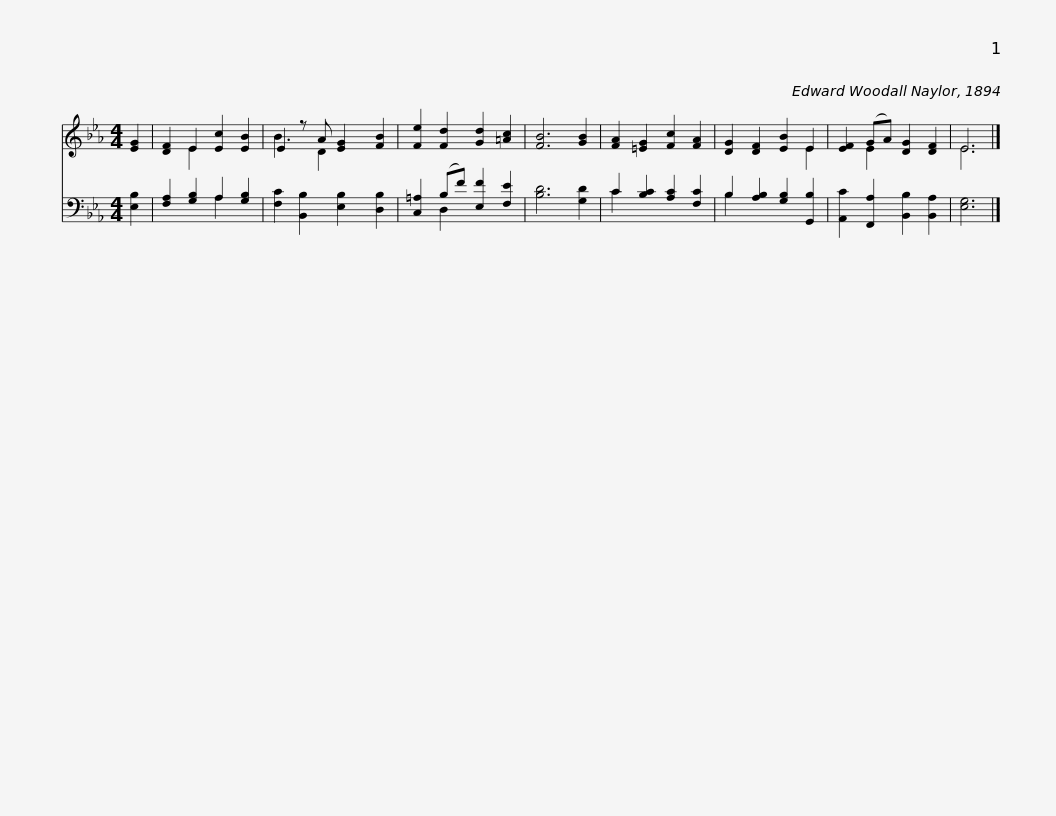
X:1
%%score ( 1 2 ) ( 3 4 )
L:1/8
M:4/4
I:linebreak $
K:Eb
V:1 treble
V:2 treble
V:3 bass
V:4 bass
V:1
 [EG]2 | [DF]2 E2 [Ec]2 [EB]2 | E2 z A [EG]2 [FB]2 | [Fe]2 [Fd]2 [Gd]2 [=Ac]2 | [FB]6 [GB]2 | %5
 [FA]2 [=EG]2 [Fc]2 [FA]2 |$ [DG]2 [DF]2 [EB]2 E2 | [EF]2 (GA) [DG]2 [DF]2 | E6 |] %9
V:2
 x2 | x2 E2 x4 | B3 D2 x3 | x8 | x8 | %5
 x8 |$ x6 E2 | x2 E2 x4 | E6 |] %9
V:3
 [E,B,]2 | [F,A,]2 [G,B,]2 A,2 [G,B,]2 | [F,C]2 [B,,B,]2 [E,B,]2 [D,B,]2 | [C,=A,]2 (B,F) [E,F]2 [F,E]2 | [B,D]6 [G,D]2 | %5
 C2 [B,C]2 [A,C]2 [F,C]2 |$ B,2 [A,B,]2 [G,B,]2 [G,,B,]2 | [A,,C]2 [F,,A,]2 [B,,B,]2 [B,,A,]2 | [E,G,]6 |] %9
V:4
 x2 | x4 A,2 x2 | x8 | x2 D,2 x4 | x8 | %5
 C2 x6 |$ B,2 x6 | x8 | x6 |] %9
